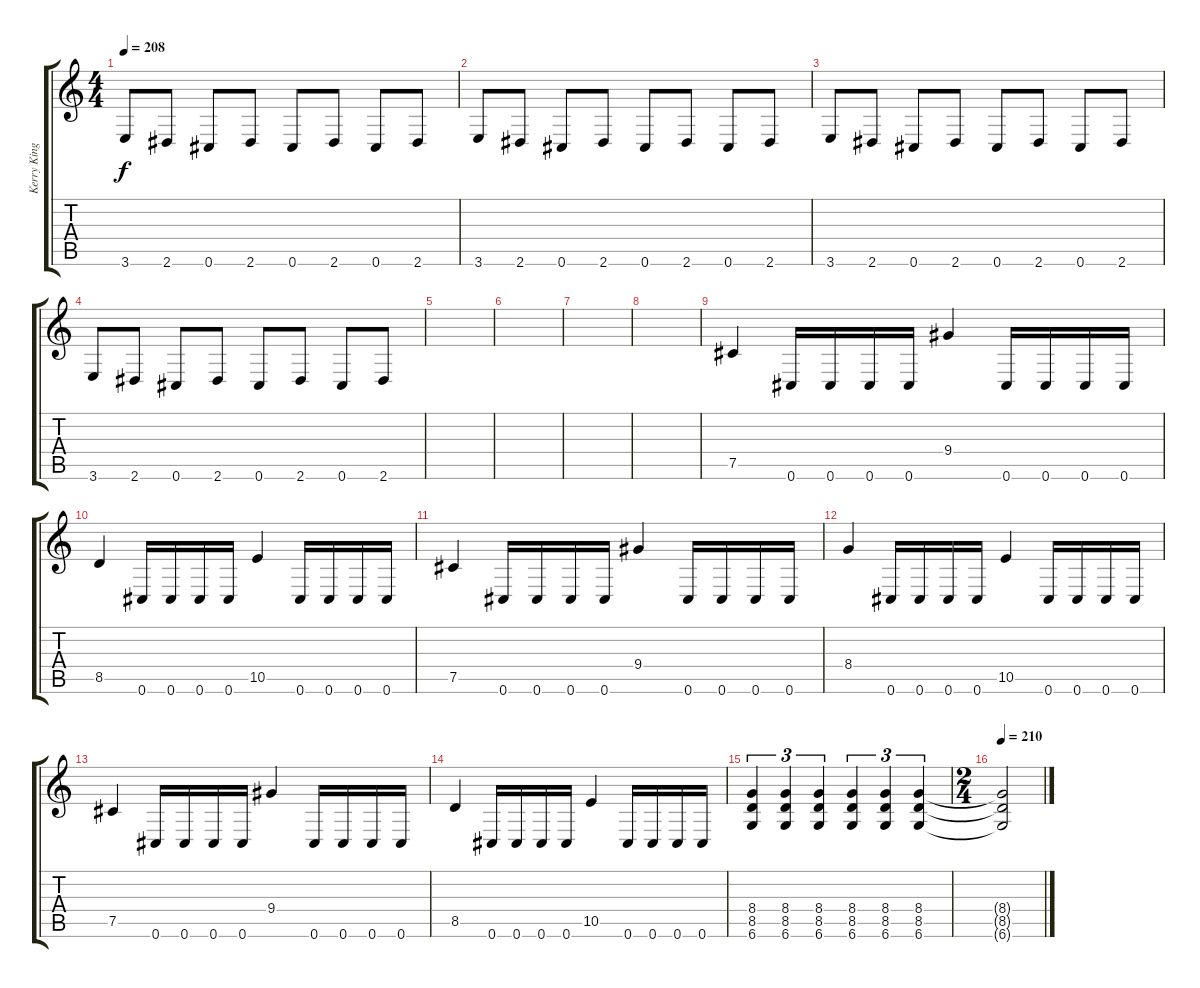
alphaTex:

\track ("Kerry King" "Kerry King") {instrument distortionguitar}
\staff {score tabs}
\tuning (Db4 Ab3 E3 B2 Gb2 Db2) {hide}
\ts (4 4)
\tempo 208
\clef g2
\ks c
3.6.8{dy f} 2.6.8 0.6.8 2.6.8 0.6.8 2.6.8 0.6.8 2.6.8 |
3.6.8 2.6.8 0.6.8 2.6.8 0.6.8 2.6.8 0.6.8 2.6.8 |
3.6.8 2.6.8 0.6.8 2.6.8 0.6.8 2.6.8 0.6.8 2.6.8 |
3.6.8 2.6.8 0.6.8 2.6.8 0.6.8 2.6.8 0.6.8 2.6.8 |
|
|
|
|
7.5.4 0.6.16 0.6.16 0.6.16 0.6.16 9.4.4 0.6.16 0.6.16 0.6.16 0.6.16 |
8.5.4 0.6.16 0.6.16 0.6.16 0.6.16 10.5.4 0.6.16 0.6.16 0.6.16 0.6.16 |
7.5.4 0.6.16 0.6.16 0.6.16 0.6.16 9.4.4 0.6.16 0.6.16 0.6.16 0.6.16 |
8.4.4 0.6.16 0.6.16 0.6.16 0.6.16 10.5.4 0.6.16 0.6.16 0.6.16 0.6.16 |
7.5.4 0.6.16 0.6.16 0.6.16 0.6.16 9.4.4 0.6.16 0.6.16 0.6.16 0.6.16 |
8.5.4 0.6.16 0.6.16 0.6.16 0.6.16 10.5.4 0.6.16 0.6.16 0.6.16 0.6.16 |
(8.4 8.5 6.6).4{tu (3 2)} (8.4 8.5 6.6).4{tu (3 2)} (8.4 8.5 6.6).4{tu (3 2)} (8.4 8.5 6.6).4{tu (3 2)} (8.4 8.5 6.6).4{tu (3 2)} (8.4 8.5 6.6).4{tu (3 2)} |
\ts (2 4)
\tempo 210
(8.4{t} 8.5{t} 6.6{t}).2
